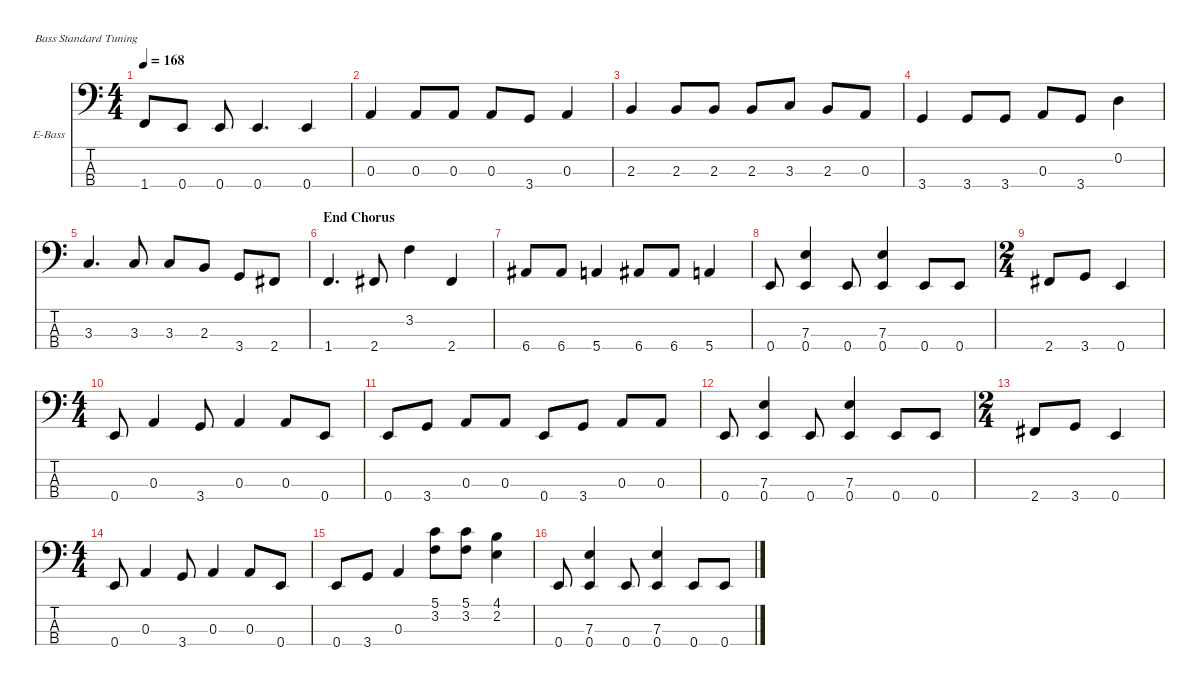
\hideDynamics
\bracketExtendMode nobrackets
\firstSystemTrackNameOrientation horizontal
\otherSystemsTrackNameOrientation horizontal
\track ("Bass" "E-Bass") {instrument electricbasspick}
\staff {score tabs}
\tuning (G2 D2 A1 E1)
\ts (4 4)
\tempo 168
\clef f4
\ks c
1.4.8{dy fff} 0.4.8 0.4.8 0.4.4{d dy f} 0.4.4 |
0.3.4{dy fff} 0.3.8 0.3.8 0.3.8 3.4.8 0.3.4 |
2.3.4 2.3.8 2.3.8 2.3.8 3.3.8 2.3.8 0.3.8 |
3.4.4 3.4.8 3.4.8 0.3.8 3.4.8 0.2.4 |
3.3.4{d} 3.3.8 3.3.8 2.3.8 3.4.8 2.4{acc #}.8 |
\section ("" "End Chorus")
1.4.4{d} 2.4{acc #}.8 3.2.4 2.4{acc #}.4 |
6.4{acc #}.8{dy f} 6.4{acc #}.8 5.4.4 6.4{acc #}.8 6.4{acc #}.8 5.4.4 |
0.4.8{dy fff} (7.3 0.4).4{dy f} 0.4.8{dy fff} (7.3 0.4).4{dy f} 0.4.8{dy fff} 0.4.8 |
\ts (2 4)
2.4{acc #}.8 3.4.8 0.4.4 |
\ts (4 4)
0.4.8 0.3.4 3.4.8 0.3.4 0.3.8 0.4.8 |
0.4.8 3.4.8 0.3.8 0.3.8 0.4.8 3.4.8 0.3.8 0.3.8 |
0.4.8 (7.3 0.4).4{dy f} 0.4.8{dy fff} (7.3 0.4).4{dy f} 0.4.8{dy fff} 0.4.8 |
\ts (2 4)
2.4{acc #}.8 3.4.8 0.4.4 |
\ts (4 4)
0.4.8 0.3.4 3.4.8 0.3.4 0.3.8 0.4.8 |
0.4.8 3.4.8 0.3.4 (5.1 3.2).8 (5.1 3.2).8 (4.1 2.2).4 |
0.4.8 (7.3 0.4).4{dy f} 0.4.8{dy fff} (7.3 0.4).4{dy f} 0.4.8{dy fff} 0.4.8
